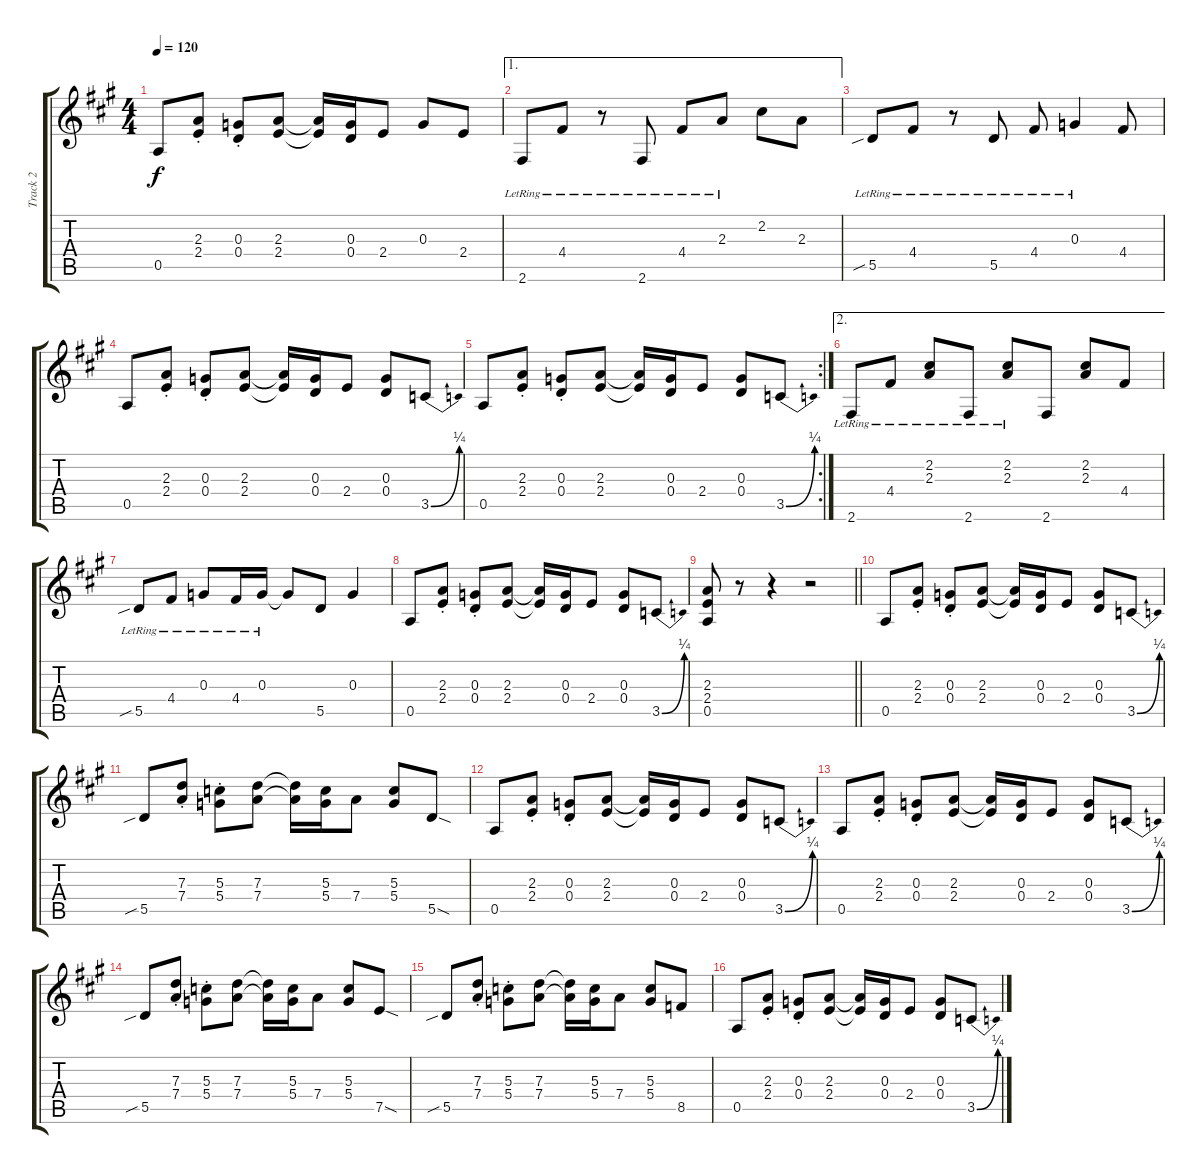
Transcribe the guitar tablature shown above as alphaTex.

\track ("Track 2" "Track 2") {instrument distortionguitar}
\staff {score tabs}
\tuning (E4 B3 G3 D3 A2 E2) {hide}
\ts (4 4)
\tempo 120
\clef g2
\ks a
0.5.8{dy f} (2.3{st} 2.4{st}).8 (0.3{st} 0.4{st}).8 (2.3 2.4).8 (2.3{t} 2.4{t}).16 (0.3 0.4).16 2.4.8 0.3.8 2.4.8 |
\ae 1
2.6{lr}.8 4.4{lr}.8 r.8 2.6{lr}.8 4.4{lr}.8 2.3{lr}.8 2.2.8 2.3.8 |
5.5{sib lr}.8 4.4{lr}.8 r.8 5.5{lr}.8 4.4{lr}.8 0.3{lr}.4 4.4.8 |
0.5.8 (2.3{st} 2.4{st}).8 (0.3{st} 0.4{st}).8 (2.3 2.4).8 (2.3{t} 2.4{t}).16 (0.3 0.4).16 2.4.8 (0.3 0.4).8 3.5{be (bend 0 0 60 1)}.8 |
\rc 2
0.5.8 (2.3{st} 2.4{st}).8 (0.3{st} 0.4{st}).8 (2.3 2.4).8 (2.3{t} 2.4{t}).16 (0.3 0.4).16 2.4.8 (0.3 0.4).8 3.5{be (bend 0 0 60 1)}.8 |
\ae 2
2.6{lr}.8 4.4{lr}.8 (2.2{lr} 2.3{lr}).8 2.6{lr}.8 (2.2{lr} 2.3{lr}).8 2.6.8 (2.2 2.3).8 4.4.8 |
5.5{sib lr}.8 4.4{lr}.8 0.3{lr}.8 4.4{lr}.16 0.3{lr}.16 0.3{t}.8 5.5.8 0.3.4 |
0.5.8 (2.3{st} 2.4{st}).8 (0.3{st} 0.4{st}).8 (2.3 2.4).8 (2.3{t} 2.4{t}).16 (0.3 0.4).16 2.4.8 (0.3 0.4).8 3.5{be (bend 0 0 60 1)}.8 |
\barLineRight lightlight
(2.3 2.4 0.5).8 r.8 r.4 r.2 |
0.5.8 (2.3{st} 2.4{st}).8 (0.3{st} 0.4{st}).8 (2.3 2.4).8 (2.3{t} 2.4{t}).16 (0.3 0.4).16 2.4.8 (0.3 0.4).8 3.5{be (bend 0 0 60 1)}.8 |
5.5{sib}.8 (7.3{st} 7.4{st}).8 (5.3{st} 5.4{st}).8 (7.3 7.4).8 (7.3{t} 7.4{t}).16 (5.3 5.4).16 7.4.8 (5.3 5.4).8 5.5{sod}.8 |
0.5.8 (2.3{st} 2.4{st}).8 (0.3{st} 0.4{st}).8 (2.3 2.4).8 (2.3{t} 2.4{t}).16 (0.3 0.4).16 2.4.8 (0.3 0.4).8 3.5{be (bend 0 0 60 1)}.8 |
0.5.8 (2.3{st} 2.4{st}).8 (0.3{st} 0.4{st}).8 (2.3 2.4).8 (2.3{t} 2.4{t}).16 (0.3 0.4).16 2.4.8 (0.3 0.4).8 3.5{be (bend 0 0 60 1)}.8 |
5.5{sib}.8 (7.3{st} 7.4{st}).8 (5.3{st} 5.4{st}).8 (7.3 7.4).8 (7.3{t} 7.4{t}).16 (5.3 5.4).16 7.4.8 (5.3 5.4).8 7.5{sod}.8 |
5.5{sib}.8 (7.3{st} 7.4{st}).8 (5.3{st} 5.4{st}).8 (7.3 7.4).8 (7.3{t} 7.4{t}).16 (5.3 5.4).16 7.4.8 (5.3 5.4).8 8.5.8 |
0.5.8 (2.3{st} 2.4{st}).8 (0.3{st} 0.4{st}).8 (2.3 2.4).8 (2.3{t} 2.4{t}).16 (0.3 0.4).16 2.4.8 (0.3 0.4).8 3.5{be (bend 0 0 60 1)}.8
